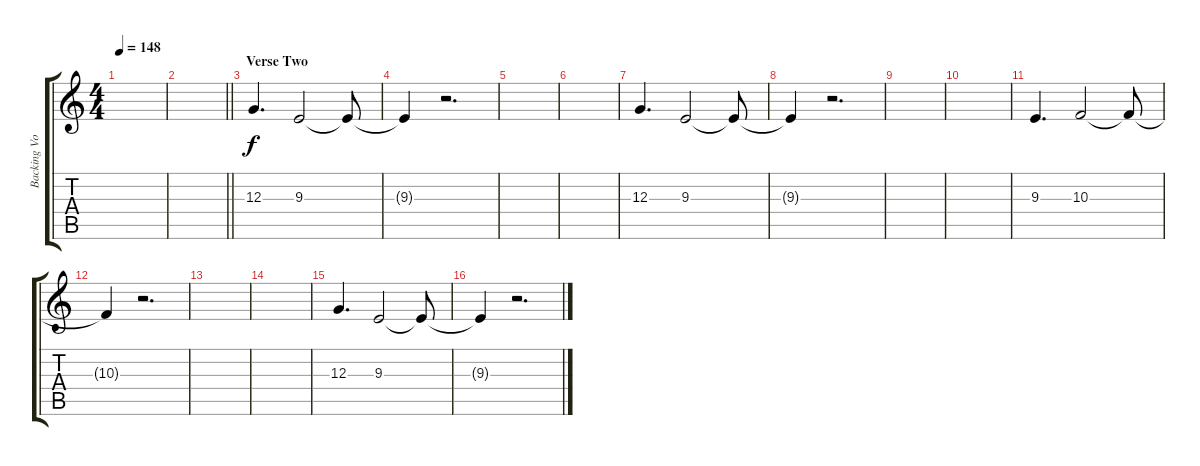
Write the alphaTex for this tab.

\track ("Backing Vocal" "Backing Vo") {instrument clarinet}
\staff {score tabs}
\tuning (E4 B3 G3 D3 A2 E2) {hide}
\ts (4 4)
\tempo 148
\clef g2
\ks c
|
\barLineRight lightlight
|
\section ("" "Verse Two")
12.3.4{d} 9.3.2 9.3{t}.8 |
9.3{t}.4 r.2{d} |
|
|
12.3.4{d} 9.3.2 9.3{t}.8 |
9.3{t}.4 r.2{d} |
|
|
9.3.4{d} 10.3.2 10.3{t}.8 |
10.3{t}.4 r.2{d} |
|
|
12.3.4{d} 9.3.2 9.3{t}.8 |
9.3{t}.4 r.2{d}
